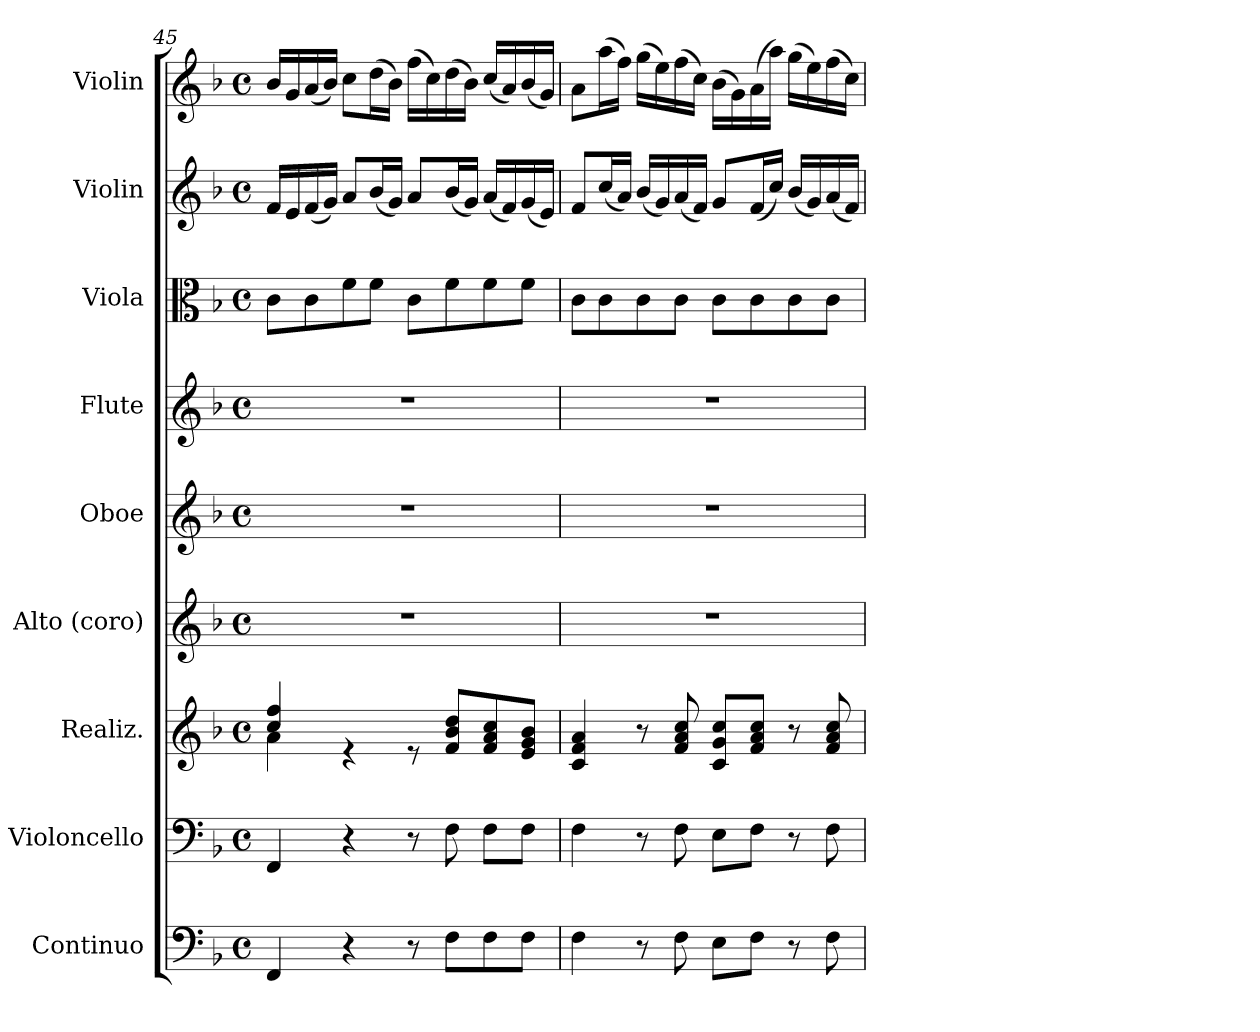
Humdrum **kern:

**kern	**kern	**kern	**kern	**kern	**kern	**kern	**kern	**kern
*part9	*part8	*part7	*part6	*part5	*part4	*part3	*part2	*part1
*staff9	*staff8	*staff7	*staff6	*staff5	*staff4	*staff3	*staff2	*staff1
*I"Continuo	*I"Violoncello	*I"Realiz.	*I"Alto (coro)	*I"Oboe	*I"Flute	*I"Viola	*I"Violin	*I"Violin
*I'Cto.	*I'Vc.	*	*I'A.	*I'Ob.	*I'Fl.	*I'Vla.	*I'Vln.	*I'Vln.
!!LO:LB:g=z
*clefF4	*clefF4	*clefG2	*clefG2	*clefG2	*clefG2	*clefC3	*clefG2	*clefG2
*ITrd7c12	*	*	*	*	*	*	*	*
*k[b-]	*k[b-]	*k[b-]	*k[b-]	*k[b-]	*k[b-]	*k[b-]	*k[b-]	*k[b-]
*M4/4	*M4/4	*M4/4	*M4/4	*M4/4	*M4/4	*M4/4	*M4/4	*M4/4
*met(c)	*met(c)	*met(c)	*met(c)	*met(c)	*met(c)	*met(c)	*met(c)	*met(c)
=45	=45	=45	=45	=45	=45	=45	=45	=45
*	*	*^	*	*	*	*	*	*
4FFF/	4FF/	4cc/ 4ff/	4a\	1r	1r	1r	8c\L	16f/LL	16b-/LL
.	.	.	.	.	.	.	.	16e/	16g/
.	.	.	.	.	.	.	8c\	(16f/	(16a/
.	.	.	.	.	.	.	.	16g/JJ)	16b-/JJ)
4r	4r	4re	2.ryy	.	.	.	8f\	8a/L	8cc\L
.	.	.	.	.	.	.	8f\J	(16b-/L	(16dd\L
.	.	.	.	.	.	.	.	16g/JJ)	16b-\JJ)
8r	8r	8re	.	.	.	.	8c\L	8a/L	(16ff\LL
.	.	.	.	.	.	.	.	.	16cc\)
8FF\L	8F\	8f/ 8b-/ 8dd/L	.	.	.	.	8f\	(16b-/L	(16dd\
.	.	.	.	.	.	.	.	16g/JJ)	16b-\JJ)
8FF\	8F\L	8f/ 8a/ 8cc/	.	.	.	.	8f\	(16a/LL	(16cc/LL
.	.	.	.	.	.	.	.	16f/)	16a/)
8FF\J	8F\J	8e/ 8g/ 8b-/J	.	.	.	.	8f\J	(16g/	(16b-/
.	.	.	.	.	.	.	.	16e/JJ)	16g/JJ)
*	*	*v	*v	*	*	*	*	*	*
=46	=46	=46	=46	=46	=46	=46	=46	=46
4FF\	4F\	4c/ 4f/ 4a/	1r	1r	1r	8c\L	8f/L	8a\L
.	.	.	.	.	.	8c\	(16cc/L	(16aa\L
.	.	.	.	.	.	.	16a/JJ)	16ff\JJ)
8r	8r	8r	.	.	.	8c\	(16b-/LL	(16gg\LL
.	.	.	.	.	.	.	16g/)	16ee\)
8FF\	8F\	8f/ 8a/ 8cc/	.	.	.	8c\J	(16a/	(16ff\
.	.	.	.	.	.	.	16f/JJ)	16cc\JJ)
8EE\L	8E\L	8c/ 8g/ 8cc/L	.	.	.	8c\L	8g/L	(16b-\LL
.	.	.	.	.	.	.	.	16g\)
8FF\J	8F\J	8f/ 8a/ 8cc/J	.	.	.	8c\	(16f/L	(16a\
.	.	.	.	.	.	.	16cc/JJ)	16aa\JJ)
8r	8r	8r	.	.	.	8c\	(16b-/LL	(16gg\LL
.	.	.	.	.	.	.	16g/)	16ee\)
8FF\	8F\	8f/ 8a/ 8cc/	.	.	.	8c\J	(16a/	(16ff\
.	.	.	.	.	.	.	16f/JJ)	16cc\JJ)
=	=	=	=	=	=	=	=	=
*-	*-	*-	*-	*-	*-	*-	*-	*-
